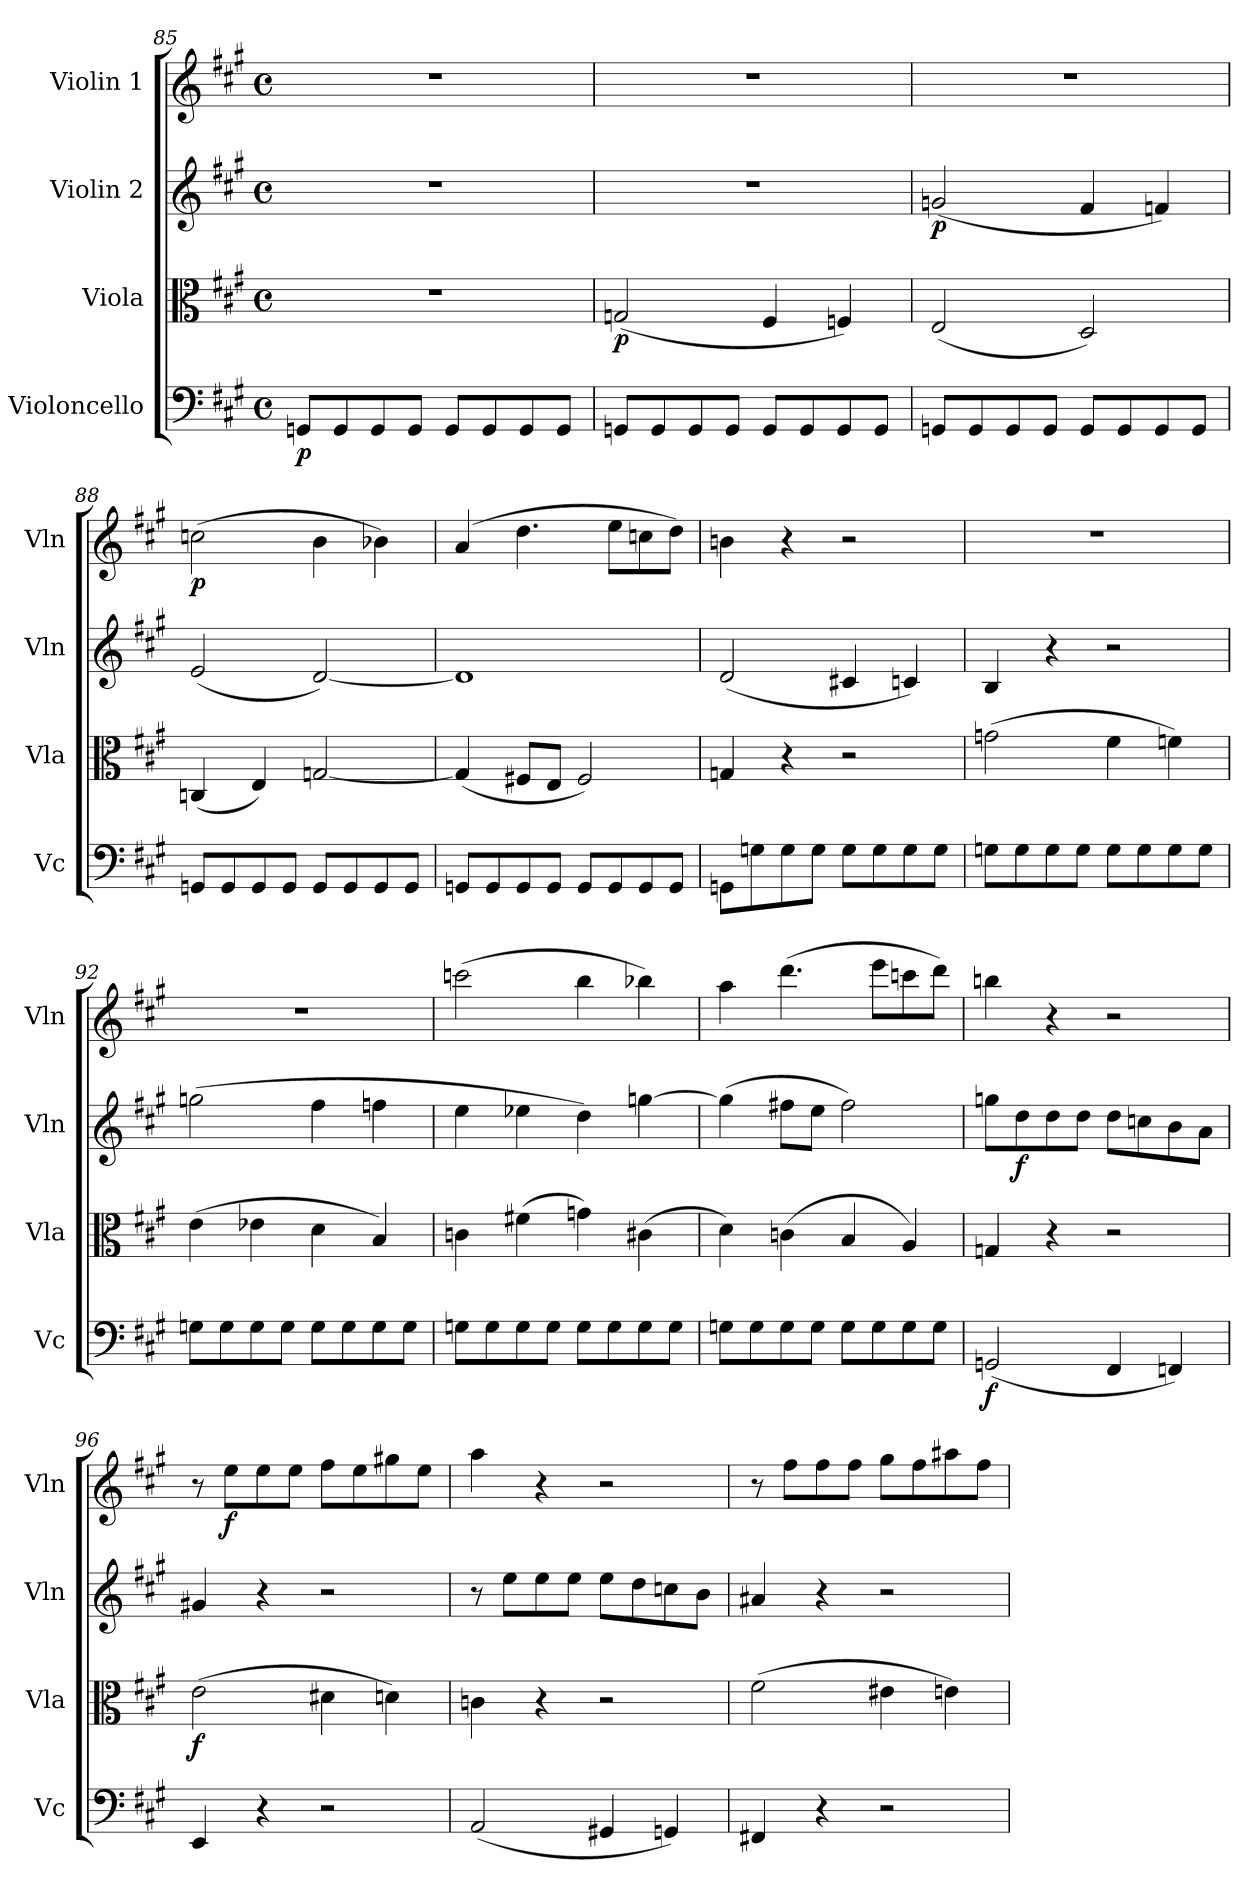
**kern	**dynam	**kern	**dynam	**kern	**dynam	**kern	**dynam
*part4	*part4	*part3	*part3	*part2	*part2	*part1	*part1
*staff4	*staff4	*staff3	*staff3	*staff2	*staff2	*staff1	*staff1
*I"Violoncello	*	*I"Viola	*	*I"Violin 2	*	*I"Violin 1	*
*I'Vc	*	*I'Vla	*	*I'Vln	*	*I'Vln	*
*clefF4	*	*clefC3	*	*clefG2	*	*clefG2	*
*k[f#c#g#]	*	*k[f#c#g#]	*	*k[f#c#g#]	*	*k[f#c#g#]	*
*M4/4	*	*M4/4	*	*M4/4	*	*M4/4	*
*met(c)	*	*met(c)	*	*met(c)	*	*met(c)	*
=85	=85	=85	=85	=85	=85	=85	=85
!	!LO:DY:b	!	!	!	!	!	!
8GGn/L	p	1r	.	1r	.	1r	.
8GG/	.	.	.	.	.	.	.
8GG/	.	.	.	.	.	.	.
8GG/J	.	.	.	.	.	.	.
8GG/L	.	.	.	.	.	.	.
8GG/	.	.	.	.	.	.	.
8GG/	.	.	.	.	.	.	.
8GG/J	.	.	.	.	.	.	.
!!LO:LB:g=z
=86	=86	=86	=86	=86	=86	=86	=86
!	!	!	!LO:DY:b	!	!	!	!
8GGn/L	.	(<2Gn/	p	1r	.	1r	.
8GG/	.	.	.	.	.	.	.
8GG/	.	.	.	.	.	.	.
8GG/J	.	.	.	.	.	.	.
8GG/L	.	4F#/	.	.	.	.	.
8GG/	.	.	.	.	.	.	.
8GG/	.	4Fn/)	.	.	.	.	.
8GG/J	.	.	.	.	.	.	.
=87	=87	=87	=87	=87	=87	=87	=87
!	!	!	!	!	!LO:DY:b	!	!
8GGn/L	.	(<2E/	.	(<2gn/	p	1r	.
8GG/	.	.	.	.	.	.	.
8GG/	.	.	.	.	.	.	.
8GG/J	.	.	.	.	.	.	.
8GG/L	.	2D/)	.	4f#/	.	.	.
8GG/	.	.	.	.	.	.	.
8GG/	.	.	.	4fn/)	.	.	.
8GG/J	.	.	.	.	.	.	.
=88	=88	=88	=88	=88	=88	=88	=88
!	!	!	!	!	!	!	!LO:DY:b
8GGn/L	.	(<4Cn/	.	(<2e/	.	(>2ccn\	p
8GG/	.	.	.	.	.	.	.
8GG/	.	4E/)	.	.	.	.	.
8GG/J	.	.	.	.	.	.	.
8GG/L	.	[2Gn/	.	[2d/)	.	4b\	.
8GG/	.	.	.	.	.	.	.
8GG/	.	.	.	.	.	4b-X\)	.
8GG/J	.	.	.	.	.	.	.
=89	=89	=89	=89	=89	=89	=89	=89
8GGn/L	.	(<4G/]	.	1d]	.	(>4a/	.
8GG/	.	.	.	.	.	.	.
8GG/	.	8F#X/L	.	.	.	4.dd\	.
8GG/J	.	8E/J	.	.	.	.	.
8GG/L	.	2F#/)	.	.	.	.	.
8GG/	.	.	.	.	.	8ee\L	.
8GG/	.	.	.	.	.	8ccn\	.
8GG/J	.	.	.	.	.	8dd\J)	.
=90	=90	=90	=90	=90	=90	=90	=90
8GGn\L	.	4Gn/	.	(<2d/	.	4bn\	.
8Gn\	.	.	.	.	.	.	.
8G\	.	4r	.	.	.	4r	.
8G\J	.	.	.	.	.	.	.
8G\L	.	2r	.	4c#X/	.	2r	.
8G\	.	.	.	.	.	.	.
8G\	.	.	.	4cn/)	.	.	.
8G\J	.	.	.	.	.	.	.
=91	=91	=91	=91	=91	=91	=91	=91
8Gn\L	.	(>2gn\	.	4B/	.	1r	.
8G\	.	.	.	.	.	.	.
8G\	.	.	.	4r	.	.	.
8G\J	.	.	.	.	.	.	.
8G\L	.	4f#\	.	2r	.	.	.
8G\	.	.	.	.	.	.	.
8G\	.	4fn\)	.	.	.	.	.
8G\J	.	.	.	.	.	.	.
=92	=92	=92	=92	=92	=92	=92	=92
8Gn\L	.	(>4e\	.	(>2ggn\	.	1r	.
8G\	.	.	.	.	.	.	.
8G\	.	4e-X\	.	.	.	.	.
8G\J	.	.	.	.	.	.	.
8G\L	.	4d\	.	4ff#\	.	.	.
8G\	.	.	.	.	.	.	.
8G\	.	4B/)	.	4ffn\	.	.	.
8G\J	.	.	.	.	.	.	.
=93	=93	=93	=93	=93	=93	=93	=93
8Gn\L	.	4cn\	.	4ee\	.	(>2cccn\	.
8G\	.	.	.	.	.	.	.
8G\	.	(>4f#X\	.	4ee-X\	.	.	.
8G\J	.	.	.	.	.	.	.
8G\L	.	4gn\)	.	4dd\)	.	4bb\	.
8G\	.	.	.	.	.	.	.
8G\	.	(>4c#X\	.	[4ggn\	.	4bb-X\)	.
8G\J	.	.	.	.	.	.	.
!!LO:LB:g=z
=94	=94	=94	=94	=94	=94	=94	=94
8Gn\L	.	4d\)	.	(>4ggn\]	.	4aa\	.
8G\	.	.	.	.	.	.	.
8G\	.	(>4cn\	.	8ff#X\L	.	(>4.ddd\	.
8G\J	.	.	.	8ee\J	.	.	.
8G\L	.	4B/	.	2ff#\)	.	.	.
8G\	.	.	.	.	.	8eee\L	.
8G\	.	4A/)	.	.	.	8cccn\	.
8G\J	.	.	.	.	.	8ddd\J)	.
=95	=95	=95	=95	=95	=95	=95	=95
!	!LO:DY:b	!	!	!	!	!	!
(<2GGn/	f	4Gn/	.	8ggn\L	.	4bbn\	.
!	!	!	!	!	!LO:DY:b	!	!
.	.	.	.	8dd\	f	.	.
.	.	4r	.	8dd\	.	4r	.
.	.	.	.	8dd\J	.	.	.
4FF#/	.	2r	.	8dd\L	.	2r	.
.	.	.	.	8ccn\	.	.	.
4FFn/)	.	.	.	8b\	.	.	.
.	.	.	.	8a\J	.	.	.
=96	=96	=96	=96	=96	=96	=96	=96
!	!	!	!LO:DY:b	!	!	!	!
4EE/	.	(>2e\	f	4g#X/	.	8r	.
!	!	!	!	!	!	!	!LO:DY:b
.	.	.	.	.	.	8ee\L	f
4r	.	.	.	4r	.	8ee\	.
.	.	.	.	.	.	8ee\J	.
2r	.	4d#X\	.	2r	.	8ff#\L	.
.	.	.	.	.	.	8ee\	.
.	.	4dn\)	.	.	.	8gg#X\	.
.	.	.	.	.	.	8ee\J	.
=97	=97	=97	=97	=97	=97	=97	=97
(<2AA/	.	4cn\	.	8r	.	4aa\	.
.	.	.	.	8ee\L	.	.	.
.	.	4r	.	8ee\	.	4r	.
.	.	.	.	8ee\J	.	.	.
4GG#X/	.	2r	.	8ee\L	.	2r	.
.	.	.	.	8dd\	.	.	.
4GGn/)	.	.	.	8ccn\	.	.	.
.	.	.	.	8b\J	.	.	.
=98	=98	=98	=98	=98	=98	=98	=98
4FF#X/	.	(>2f#\	.	4a#X/	.	8r	.
.	.	.	.	.	.	8ff#\L	.
4r	.	.	.	4r	.	8ff#\	.
.	.	.	.	.	.	8ff#\J	.
2r	.	4e#X\	.	2r	.	8gg#\L	.
.	.	.	.	.	.	8ff#\	.
.	.	4en\)	.	.	.	8aa#X\	.
.	.	.	.	.	.	8ff#\J	.
=	=	=	=	=	=	=	=
*-	*-	*-	*-	*-	*-	*-	*-
